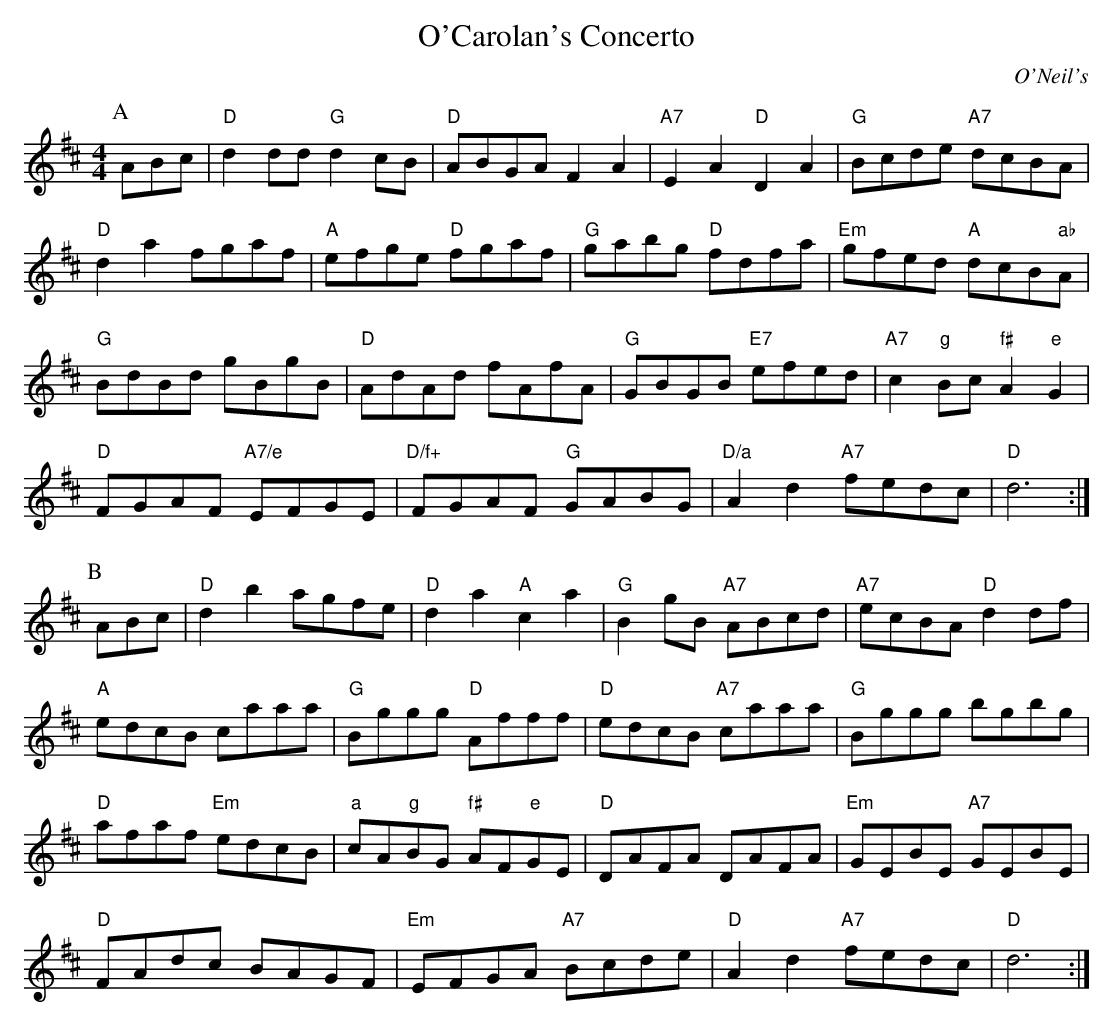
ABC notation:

X:1
T:O'Carolan's Concerto
C:O'Neil's
M:4/4
L:1/4
K:D
P:A
A/2B/2c/2|"D"dd/2d/2 "G"dc/2B/2|"D"A/2B/2G/2A/2 FA|"A7"EA "D"DA|\
"G"B/2c/2d/2e/2 "A7"d/2c/2B/2A/2|
"D"da f/2g/2a/2f/2|"A"e/2f/2g/2e/2 "D"f/2g/2a/2f/2|\
"G"g/2a/2b/2g/2 "D"f/2d/2f/2a/2|"Em"g/2f/2e/2d/2 "A"d/2c/2B/2"ab"A/2|
"G"B/2d/2B/2d/2 g/2B/2g/2B/2|"D"A/2d/2A/2d/2 f/2A/2f/2A/2|\
"G"G/2B/2G/2B/2 "E7"e/2f/2e/2d/2|"A7"c"g"B/2c/2 "f#"A"e"G|
"D"F/2G/2A/2F/2 "A7/e"E/2F/2G/2E/2|"D/f+"F/2G/2A/2F/2 "G"G/2A/2B/2G/2|\
"D/a"Ad "A7"f/2e/2d/2c/2|"D"d3:|
P:B
A/2B/2c/2|"D"db a/2g/2f/2e/2|"D"da "A"ca|"G"Bg/2B/2 "A7"A/2B/2c/2d/2|\
"A7"e/2c/2B/2A/2 "D"dd/2f/2|
"A"e/2d/2c/2B/2 c/2a/2a/2a/2|"G"B/2g/2g/2g/2 "D"A/2f/2f/2f/2|\
"D"e/2d/2c/2B/2 "A7"c/2a/2a/2a/2|"G"B/2g/2g/2g/2 b/2g/2b/2g/2|
"D"a/2f/2a/2f/2 "Em"e/2d/2c/2B/2|"a"c/2A/2"g"B/2G/2 "f#"A/2F/2"e"G/2E/2|\
"D"D/2A/2F/2A/2 D/2A/2F/2A/2|"Em"G/2E/2B/2E/2 "A7"G/2E/2B/2E/2|
"D"F/2A/2d/2c/2 B/2A/2G/2F/2|"Em"E/2F/2G/2A/2 "A7"B/2c/2d/2e/2|\
"D"Ad "A7"f/2e/2d/2c/2|"D"d3:|
